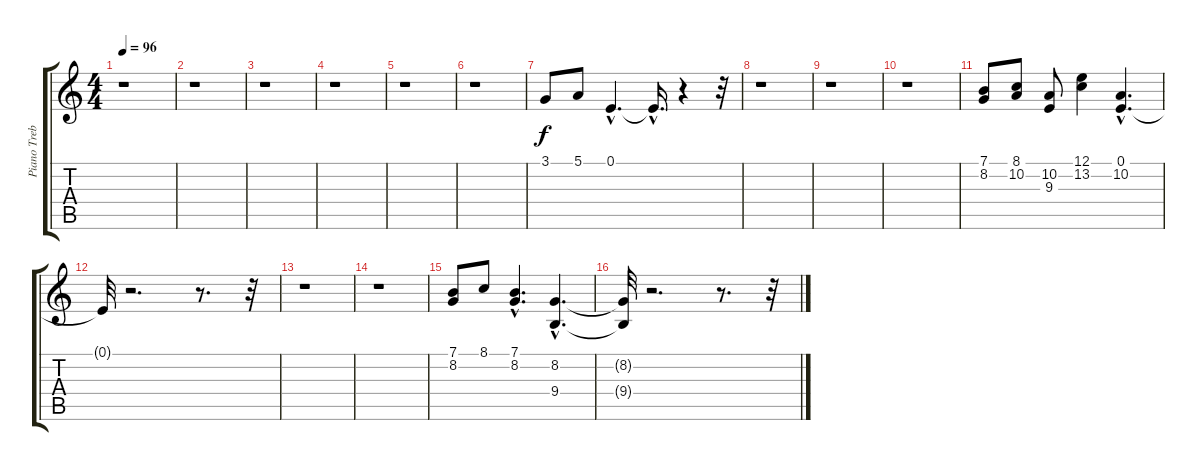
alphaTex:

\track ("Piano Treble" "Piano Treb") {instrument acousticgrandpiano}
\staff {score tabs}
\tuning (E4 B3 G3 D3 A2 E2) {hide}
\ts (4 4)
\tempo 96
\clef g2
\ks c
r.1{dy f} |
r.1 |
r.1 |
r.1 |
r.1 |
r.1 |
3.1.8 5.1.8 0.1{hac}.4{d} 0.1{hac t}.16{d} r.4 r.32 |
r.1 |
r.1 |
r.1 |
(7.1 8.2).8 (8.1 10.2).8 (10.2 9.3).8 (12.1 13.2).4 (0.1{hac} 10.2{hac}).4{d} |
0.1{t}.32 r.2{d} r.8{d} r.32 |
r.1 |
r.1 |
(7.1 8.2).8 8.1.8 (7.1{hac} 8.2{hac}).4{d} (8.2{hac} 9.4{hac}).4{d} |
(8.2{t} 9.4{t}).32 r.2{d} r.8{d} r.32
